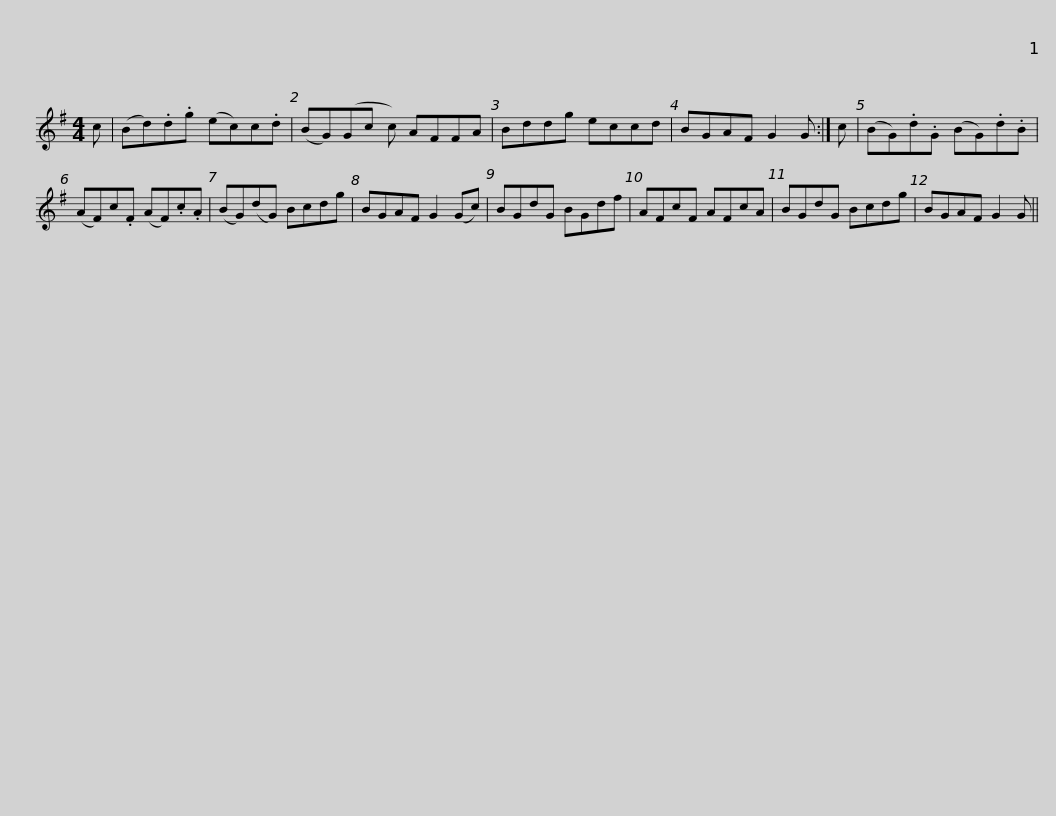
X:1
L:1/8
M:4/4
I:linebreak $
K:G
V:1 treble
V:1
 c | (Bd).d.g (ec)c.d | (BG)(Gc c) AFFA | Bddg eccd | BGAF G2 G :| %5
 c | (BG).d.G (BG).d.B |$ (AF)c.F (AF).c.A | (BG)(dG) Bcdg | BGAF G2 (Gc) | %10
 BGdG BGdf | AFcF AFcA | BGdG Bcdg |$ BGAF G2 G || %14
